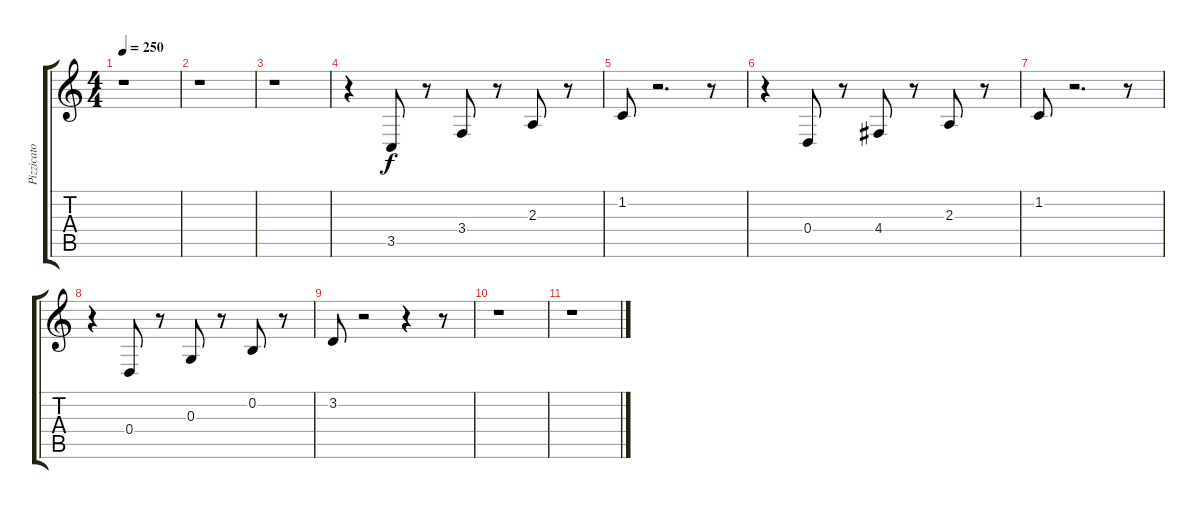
\track ("Pizzicato Strings" "Pizzicato ") {instrument pizzicatostrings}
\staff {score tabs}
\tuning (E4 B3 G3 D3 A2 E2) {hide}
\ts (4 4)
\tempo 250
\clef g2
\ks c
r.1{dy f} |
r.1 |
r.1 |
r.4 3.5.8 r.8 3.4.8 r.8 2.3.8 r.8 |
1.2.8 r.2{d} r.8 |
r.4 0.4.8 r.8 4.4.8 r.8 2.3.8 r.8 |
1.2.8 r.2{d} r.8 |
r.4 0.4.8 r.8 0.3.8 r.8 0.2.8 r.8 |
3.2.8 r.2 r.4 r.8 |
r.1 |
r.1
